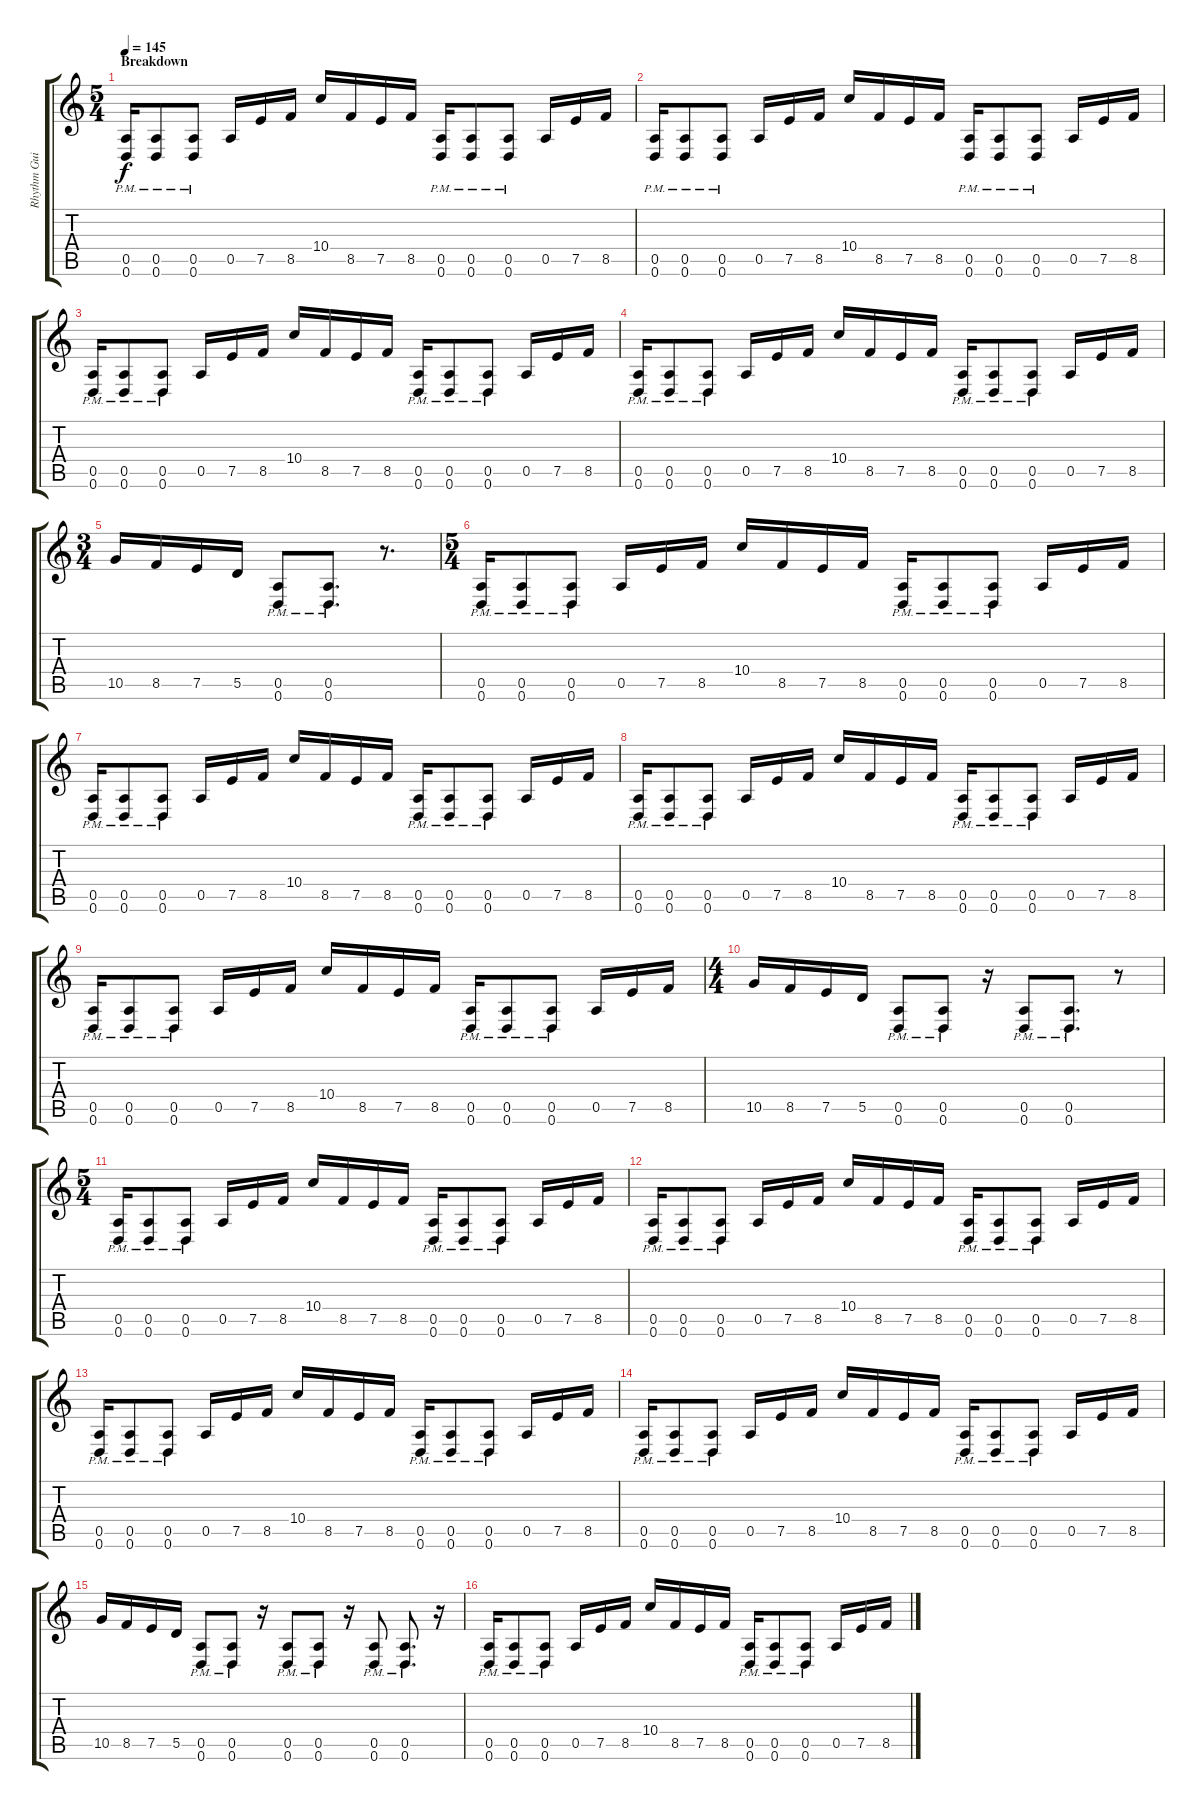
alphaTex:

\track ("Rhythm Guitar 1" "Rhythm Gui") {instrument distortionguitar}
\staff {score tabs}
\tuning (E4 B3 G3 D3 A2 D2) {hide}
\ts (5 4)
\section ("" "Breakdown")
\tempo 145
\clef g2
\ks c
(0.5{pm} 0.6{pm}).16{dy f} (0.5{pm} 0.6{pm}).8 (0.5{pm} 0.6{pm}).8 0.5.16 7.5.16 8.5.16 10.4.16 8.5.16 7.5.16 8.5.16 (0.5{pm} 0.6{pm}).16 (0.5{pm} 0.6{pm}).8 (0.5{pm} 0.6{pm}).8 0.5.16 7.5.16 8.5.16 |
(0.5{pm} 0.6{pm}).16 (0.5{pm} 0.6{pm}).8 (0.5{pm} 0.6{pm}).8 0.5.16 7.5.16 8.5.16 10.4.16 8.5.16 7.5.16 8.5.16 (0.5{pm} 0.6{pm}).16 (0.5{pm} 0.6{pm}).8 (0.5{pm} 0.6{pm}).8 0.5.16 7.5.16 8.5.16 |
(0.5{pm} 0.6{pm}).16 (0.5{pm} 0.6{pm}).8 (0.5{pm} 0.6{pm}).8 0.5.16 7.5.16 8.5.16 10.4.16 8.5.16 7.5.16 8.5.16 (0.5{pm} 0.6{pm}).16 (0.5{pm} 0.6{pm}).8 (0.5{pm} 0.6{pm}).8 0.5.16 7.5.16 8.5.16 |
(0.5{pm} 0.6{pm}).16 (0.5{pm} 0.6{pm}).8 (0.5{pm} 0.6{pm}).8 0.5.16 7.5.16 8.5.16 10.4.16 8.5.16 7.5.16 8.5.16 (0.5{pm} 0.6{pm}).16 (0.5{pm} 0.6{pm}).8 (0.5{pm} 0.6{pm}).8 0.5.16 7.5.16 8.5.16 |
\ts (3 4)
10.5.16 8.5.16 7.5.16 5.5.16 (0.5{pm} 0.6{pm}).8 (0.5{pm} 0.6{pm}).8{d} r.8{d} |
\ts (5 4)
(0.5{pm} 0.6{pm}).16 (0.5{pm} 0.6{pm}).8 (0.5{pm} 0.6{pm}).8 0.5.16 7.5.16 8.5.16 10.4.16 8.5.16 7.5.16 8.5.16 (0.5{pm} 0.6{pm}).16 (0.5{pm} 0.6{pm}).8 (0.5{pm} 0.6{pm}).8 0.5.16 7.5.16 8.5.16 |
(0.5{pm} 0.6{pm}).16 (0.5{pm} 0.6{pm}).8 (0.5{pm} 0.6{pm}).8 0.5.16 7.5.16 8.5.16 10.4.16 8.5.16 7.5.16 8.5.16 (0.5{pm} 0.6{pm}).16 (0.5{pm} 0.6{pm}).8 (0.5{pm} 0.6{pm}).8 0.5.16 7.5.16 8.5.16 |
(0.5{pm} 0.6{pm}).16 (0.5{pm} 0.6{pm}).8 (0.5{pm} 0.6{pm}).8 0.5.16 7.5.16 8.5.16 10.4.16 8.5.16 7.5.16 8.5.16 (0.5{pm} 0.6{pm}).16 (0.5{pm} 0.6{pm}).8 (0.5{pm} 0.6{pm}).8 0.5.16 7.5.16 8.5.16 |
(0.5{pm} 0.6{pm}).16 (0.5{pm} 0.6{pm}).8 (0.5{pm} 0.6{pm}).8 0.5.16 7.5.16 8.5.16 10.4.16 8.5.16 7.5.16 8.5.16 (0.5{pm} 0.6{pm}).16 (0.5{pm} 0.6{pm}).8 (0.5{pm} 0.6{pm}).8 0.5.16 7.5.16 8.5.16 |
\ts (4 4)
10.5.16 8.5.16 7.5.16 5.5.16 (0.5{pm} 0.6{pm}).8 (0.5{pm} 0.6{pm}).8 r.16 (0.5{pm} 0.6{pm}).8 (0.5{pm} 0.6{pm}).8{d} r.8 |
\ts (5 4)
(0.5{pm} 0.6{pm}).16 (0.5{pm} 0.6{pm}).8 (0.5{pm} 0.6{pm}).8 0.5.16 7.5.16 8.5.16 10.4.16 8.5.16 7.5.16 8.5.16 (0.5{pm} 0.6{pm}).16 (0.5{pm} 0.6{pm}).8 (0.5{pm} 0.6{pm}).8 0.5.16 7.5.16 8.5.16 |
(0.5{pm} 0.6{pm}).16 (0.5{pm} 0.6{pm}).8 (0.5{pm} 0.6{pm}).8 0.5.16 7.5.16 8.5.16 10.4.16 8.5.16 7.5.16 8.5.16 (0.5{pm} 0.6{pm}).16 (0.5{pm} 0.6{pm}).8 (0.5{pm} 0.6{pm}).8 0.5.16 7.5.16 8.5.16 |
(0.5{pm} 0.6{pm}).16 (0.5{pm} 0.6{pm}).8 (0.5{pm} 0.6{pm}).8 0.5.16 7.5.16 8.5.16 10.4.16 8.5.16 7.5.16 8.5.16 (0.5{pm} 0.6{pm}).16 (0.5{pm} 0.6{pm}).8 (0.5{pm} 0.6{pm}).8 0.5.16 7.5.16 8.5.16 |
(0.5{pm} 0.6{pm}).16 (0.5{pm} 0.6{pm}).8 (0.5{pm} 0.6{pm}).8 0.5.16 7.5.16 8.5.16 10.4.16 8.5.16 7.5.16 8.5.16 (0.5{pm} 0.6{pm}).16 (0.5{pm} 0.6{pm}).8 (0.5{pm} 0.6{pm}).8 0.5.16 7.5.16 8.5.16 |
10.5.16 8.5.16 7.5.16 5.5.16 (0.5{pm} 0.6{pm}).8 (0.5{pm} 0.6{pm}).8 r.16 (0.5{pm} 0.6{pm}).8 (0.5{pm} 0.6{pm}).8 r.16 (0.5{pm} 0.6{pm}).8 (0.5{pm} 0.6{pm}).8{d} r.16 |
(0.5{pm} 0.6{pm}).16 (0.5{pm} 0.6{pm}).8 (0.5{pm} 0.6{pm}).8 0.5.16 7.5.16 8.5.16 10.4.16 8.5.16 7.5.16 8.5.16 (0.5{pm} 0.6{pm}).16 (0.5{pm} 0.6{pm}).8 (0.5{pm} 0.6{pm}).8 0.5.16 7.5.16 8.5.16
